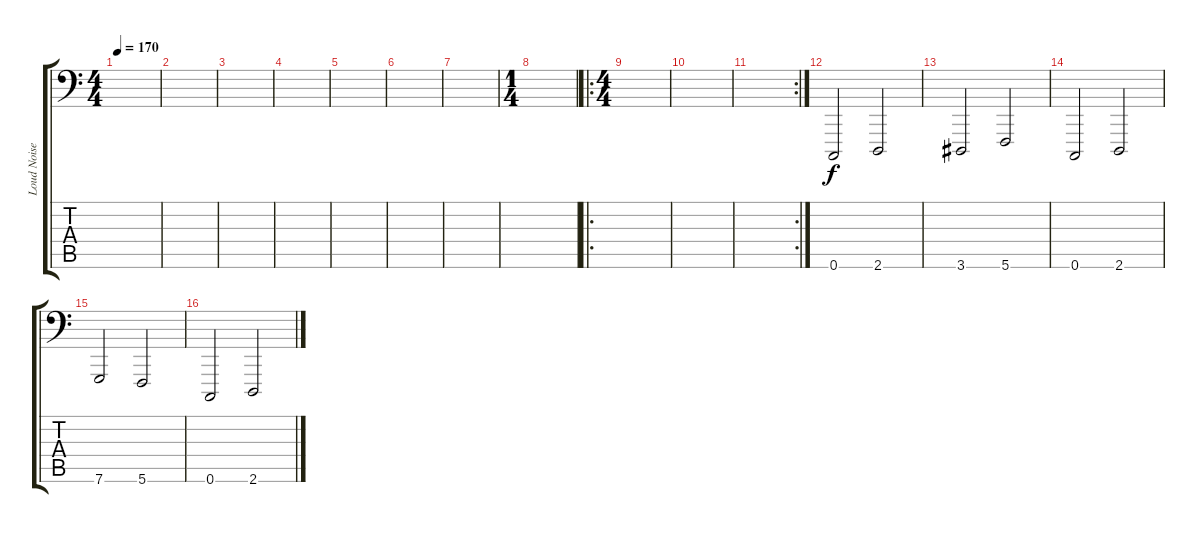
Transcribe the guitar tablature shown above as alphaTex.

\track ("Loud Noise ^^" "Loud Noise") {instrument stringensemble2}
\staff {score tabs}
\tuning (C3 G2 Eb2 Bb1 F1 C1) {hide}
\ts (4 4)
\tempo 170
\clef f4
\ks c
|
|
|
|
|
|
|
\ts (1 4)
|
\ro
\ts (4 4)
|
|
\rc 2
|
0.6.2 2.6.2 |
3.6.2 5.6.2 |
0.6.2 2.6.2 |
7.6.2 5.6.2 |
0.6.2 2.6.2
